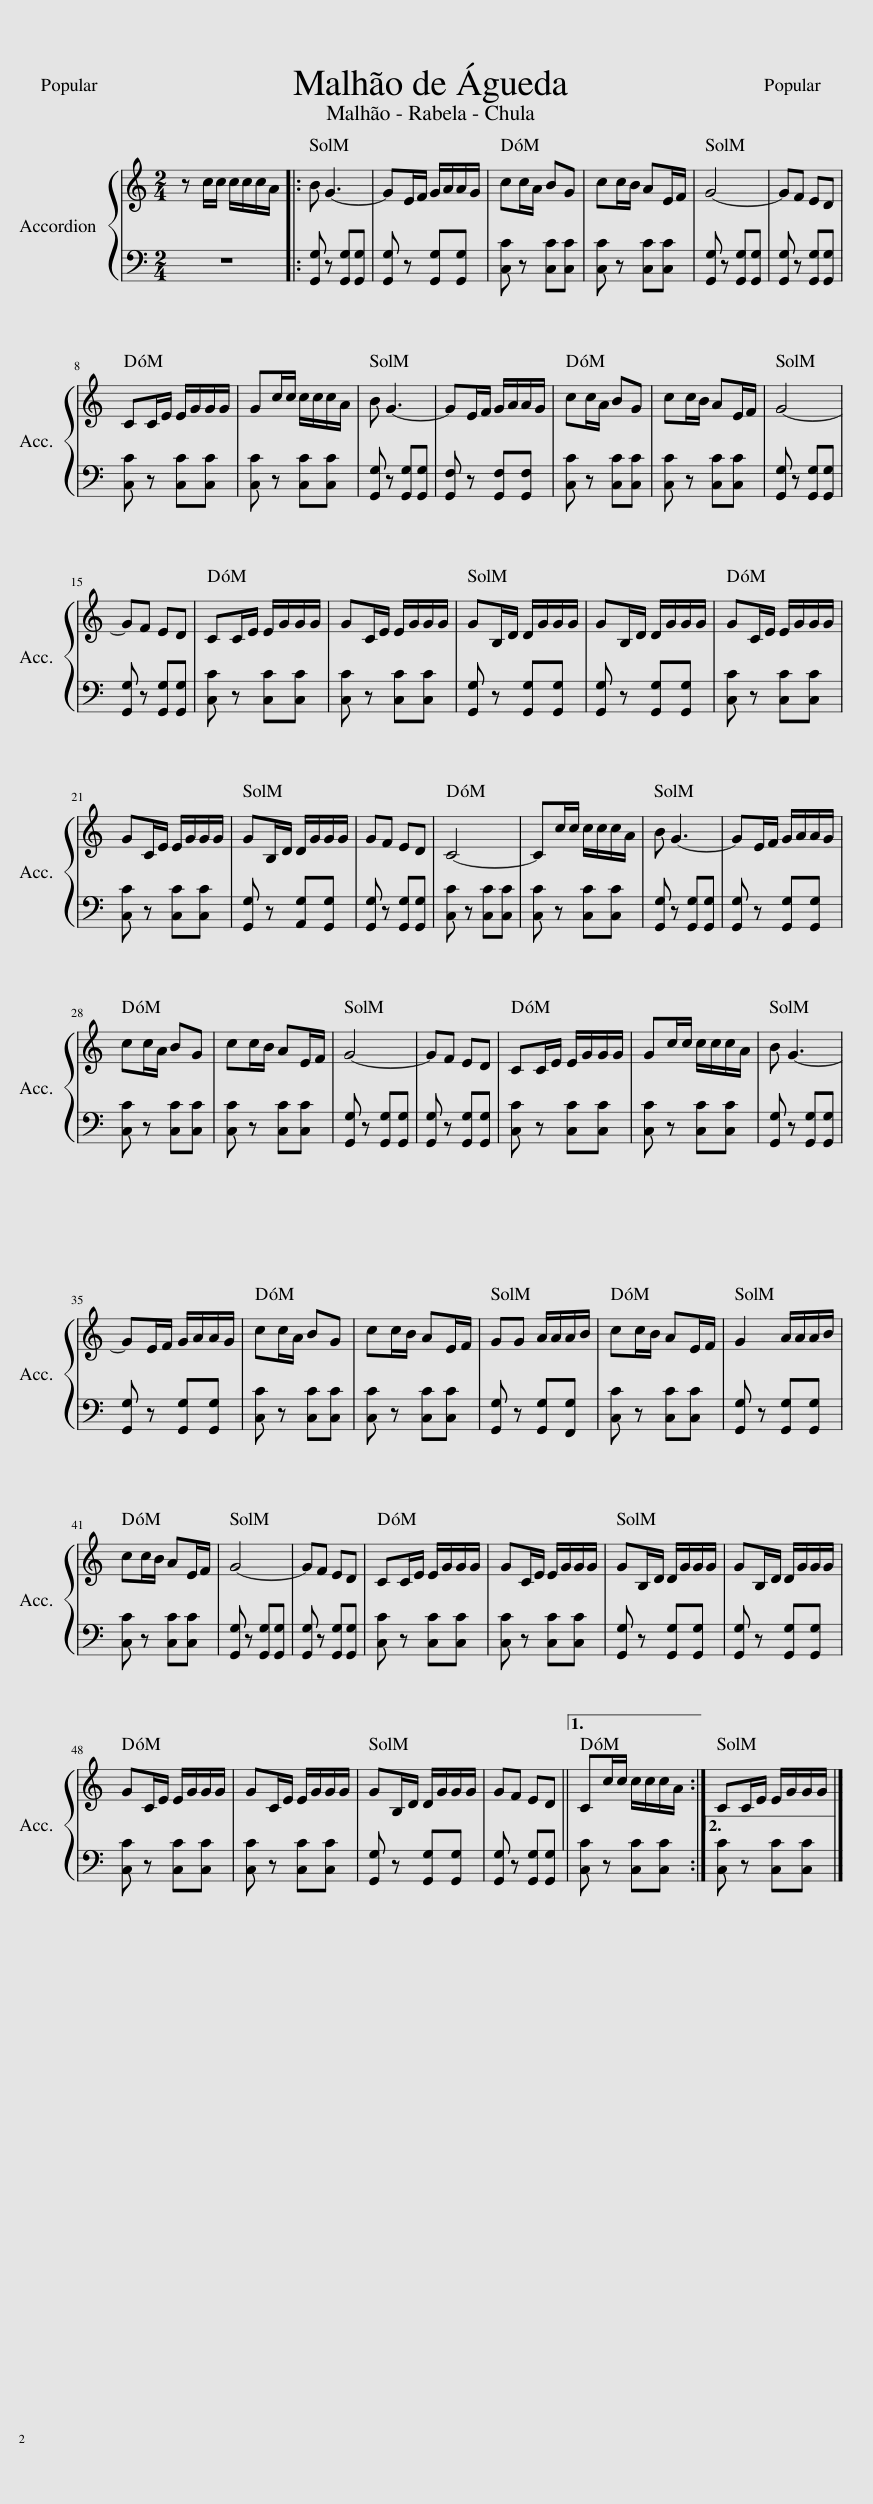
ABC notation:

X:1
%%score { 1 | 2 }
L:1/8
M:2/4
I:linebreak $
K:C
V:1 treble
V:2 bass
V:1
 z c/c/ c/c/c/A/ |: B G3- | GE/F/ G/A/A/G/ | cc/A/ BG | cc/B/ AE/F/ | %5
 G4- | GF ED |$ CC/E/ E/G/G/G/ | Gc/c/ c/c/c/A/ | B G3- | %10
 GE/F/ G/A/A/G/ | cc/A/ BG | cc/B/ AE/F/ | G4- |$ GF ED | %15
 CC/E/ E/G/G/G/ | GC/E/ E/G/G/G/ | GB,/D/ D/G/G/G/ | GB,/D/ D/G/G/G/ | GC/E/ E/G/G/G/ |$ %20
 GC/E/ E/G/G/G/ | GB,/D/ D/G/G/G/ | GF ED | C4- | Cc/c/ c/c/c/A/ | %25
 B G3- | GE/F/ G/A/A/G/ |$ cc/A/ BG | cc/B/ AE/F/ | G4- | %30
 GF ED | CC/E/ E/G/G/G/ | Gc/c/ c/c/c/A/ | B G3- |$ GE/F/ G/A/A/G/ | %35
 cc/A/ BG | cc/B/ AE/F/ | GG A/A/A/B/ | cc/B/ AE/F/ | G2 A/A/A/B/ |$ %40
 cc/B/ AE/F/ | G4- | GF ED | CC/E/ E/G/G/G/ | GC/E/ E/G/G/G/ | %45
 GB,/D/ D/G/G/G/ | GB,/D/ D/G/G/G/ |$ GC/E/ E/G/G/G/ | GC/E/ E/G/G/G/ | GB,/D/ D/G/G/G/ | %50
 GF ED ||1 Cc/c/ c/c/c/A/ :|2 CC/E/ E/G/G/G/!D.S.! |] %53
V:2
 z4 |: [G,,G,] z [G,,G,][G,,G,] | [G,,G,] z [G,,G,][G,,G,] | [C,C] z [C,C][C,C] | [C,C] z [C,C][C,C] | %5
 [G,,G,] z [G,,G,][G,,G,] | [G,,G,] z [G,,G,][G,,G,] |$ [C,C] z [C,C][C,C] | [C,C] z [C,C][C,C] | [G,,G,] z [G,,G,][G,,G,] | %10
 [G,,F,] z [G,,F,][G,,F,] | [C,C] z [C,C][C,C] | [C,C] z [C,C][C,C] | [G,,G,] z [G,,G,][G,,G,] |$ [G,,G,] z [G,,G,][G,,G,] | %15
 [C,C] z [C,C][C,C] | [C,C] z [C,C][C,C] | [G,,G,] z [G,,G,][G,,G,] | [G,,G,] z [G,,G,][G,,G,] | [C,C] z [C,C][C,C] |$ %20
 [C,C] z [C,C][C,C] | [G,,G,] z [A,,G,][G,,G,] | [G,,G,] z [G,,G,][G,,G,] | [C,C] z [C,C][C,C] | [C,C] z [C,C][C,C] | %25
 [G,,G,] z [G,,G,][G,,G,] | [G,,G,] z [G,,G,][G,,G,] |$ [C,C] z [C,C][C,C] | [C,C] z [C,C][C,C] | [G,,G,] z [G,,G,][G,,G,] | %30
 [G,,G,] z [G,,G,][G,,G,] | [C,C] z [C,C][C,C] | [C,C] z [C,C][C,C] | [G,,G,] z [G,,G,][G,,G,] |$ [G,,G,] z [G,,G,][G,,G,] | %35
 [C,C] z [C,C][C,C] | [C,C] z [C,C][C,C] | [G,,G,] z [G,,G,][F,,G,] | [C,C] z [C,C][C,C] | [G,,G,] z [G,,G,][G,,G,] |$ %40
 [C,C] z [C,C][C,C] | [G,,G,] z [G,,G,][G,,G,] | [G,,G,] z [G,,G,][G,,G,] | [C,C] z [C,C][C,C] | [C,C] z [C,C][C,C] | %45
 [G,,G,] z [G,,G,][G,,G,] | [G,,G,] z [G,,G,][G,,G,] |$ [C,C] z [C,C][C,C] | [C,C] z [C,C][C,C] | [G,,G,] z [G,,G,][G,,G,] | %50
 [G,,G,] z [G,,G,][G,,G,] ||1 [C,C] z [C,C][C,C] :|2 [C,C] z [C,C][C,C] |] %53
